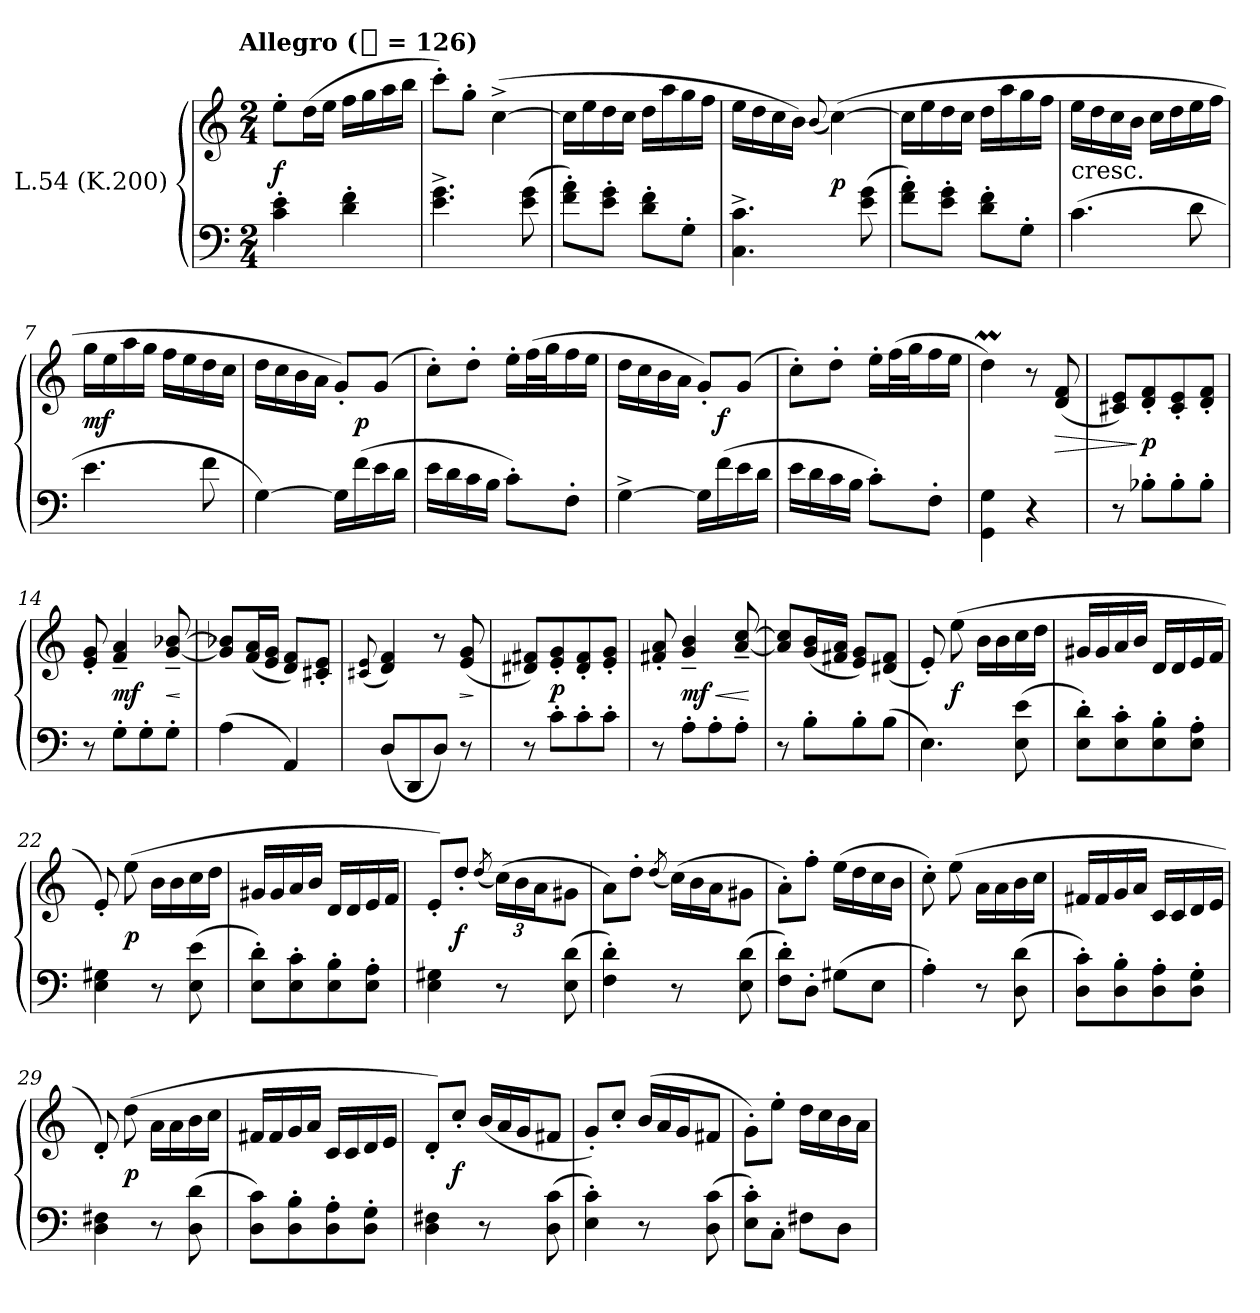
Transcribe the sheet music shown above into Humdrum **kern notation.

**kern	**kern	**dynam
*part1	*part1	*part1
*staff2	*staff1	*staff1/2
*I"L.54 (K.200)	*	*
*clefF4	*clefG2	*
*k[]	*k[]	*
*C:	*C:	*
!!LO:TX:omd:t=Allegro ([quarter] = 126)
*M2/4	*M2/4	*
*MM126	*MM126	*
=1	=1	=1
4c' 4e'	8ee'L	f
.	(16ddL	.
.	16eeJJ	.
4d' 4f'	16ffLL	.
.	16gg	.
.	16aa	.
.	16bbJJ	.
=2	=2	=2
4.e^ 4.g^	8ccc'L)	.
.	8gg'J	.
.	([4cc^	.
(8e 8g	.	.
=3	=3	=3
8f' 8a'L)	16ccLL]	.
.	16ee	.
8e' 8g'J	16dd	.
.	16ccJJ	.
8d' 8f'L	16ddLL	.
.	16aa	.
8G'J	16gg	.
.	16ffJJ	.
=4	=4	=4
4.C^ 4.c^	16eeLL	.
.	16dd	.
.	16cc	.
.	16bJJ)	.
.	(8qqb	.
.	([4cc)	p
(8e 8g	.	.
!!LO:LB:g=z
=5	=5	=5
8f' 8a'L)	16ccLL]	.
.	16ee	.
8e' 8g'J	16dd	.
.	16ccJJ	.
8d' 8f'L	16ddLL	.
.	16aa	.
8G'J	16gg	.
.	16ffJJ	.
=6	=6	=6
!	!LO:TX:c:t=cresc.	!
(4.c	16eeLL	.
.	16dd	.
.	16cc	.
.	16bJJ	.
.	16ccLL	.
.	16dd	.
8d	16ee	.
.	16ffJJ	.
=7	=7	=7
4.e	16ggLL	mf
.	16ee	.
.	16aa	.
.	16ggJJ	.
.	16ffLL	.
.	16ee	.
8f	16dd	.
.	16ccJJ	.
=8	=8	=8
*	*^	*
[4G)	16ddLL	4ryy	.
.	16cc	.	.
.	16b	.	.
.	16aJJ	.	.
16GLL]	8g'L)	16ryy	.
(16f	.	8.ryy	p
16e	(8gJ	.	.
16dJJ	.	.	.
*	*v	*v	*
!!LO:LB:g=z
=9	=9	=9
16eLL	8cc'L)	.
16d	.	.
16c	8dd'J	.
16BJJ	.	.
8c'L)	16ee'LL	.
.	(32ffL	.
.	32ggJ	.
8F'J	16ff	.
.	16eeJJ	.
=10	=10	=10
*	*^	*
[4G^	16ddLL	4ryy	.
.	16cc	.	.
.	16b	.	.
.	16aJJ	.	.
16GLL]	8g'L)	16ryy	.
(16f	.	8.ryy	f
16e	(8gJ	.	.
16dJJ	.	.	.
*	*v	*v	*
=11	=11	=11
16eLL	8cc'L)	.
16d	.	.
16c	8dd'J	.
16BJJ	.	.
8c'L)	16ee'LL	.
.	(32ffL	.
.	32ggJ	.
8F'J	16ff	.
.	16eeJJ	.
=12	=12	=12
4GG\ 4G\	4ddM)	.
4r	8r	.
.	(8d 8f	>
=13	=13	=13
8r	8c#X 8eL)	.
8B-X'L	8d' 8f'	] p
8B-'	8c#' 8e'	.
8B-'J	8d' 8f'J	.
!!LO:LB:g=z
=14	=14	=14
8r	8e' 8g'	.
8G'L	4f~ 4a~	mf
8G'	.	.
8G'J	[8g~ [8b-X~	<
.	.	[
=15	=15	=15
(4A	8g] 8b-X]L	.
.	(16f 16aL	.
.	16e 16gJJ	.
4AA)	8d 8fL)	.
.	8c#X' 8e'J	.
=16	=16	=16
.	(8qqc#X 8qqe	.
(8DL	4d 4f)	.
8DD	.	.
8DJ)	8r	.
8r	(8e 8g	>
.	.	]
=17	=17	=17
8r	8d#X 8f#XL)	.
8c'L	8e' 8g'	p
8c'	8d#' 8f#'	.
8c'J	8e' 8g'J	.
=18	=18	=18
8r	8f#X' 8a'	.
8A'L	4g~ 4b~	< mf
8A'	.	.
8A'J	[8a~/ [8cc~/	.
.	.	[
=19	=19	=19
8r	8a] 8cc]L	.
8B'L	(16g 16bL	.
.	16f#X 16aJJ	.
8B'	8e 8gL)	.
(8BJ	(8d#X 8f#J	.
!!LO:LB:g=z
=20	=20	=20
4.E)	8e')	.
.	(8ee	f
.	16bLL	.
.	16b	.
(8E 8e	16cc	.
.	16ddJJ	.
=21	=21	=21
8E' 8d'L)	16g#XLL	.
.	16g#	.
8E' 8c'	16a	.
.	16bJJ	.
8E' 8B'	16dLL	.
.	16d	.
8E' 8A'J	16e	.
.	16fJJ	.
=22	=22	=22
4E 4G#X	8e')	.
.	(8ee	p
8r	16bLL	.
.	16b	.
(8E 8e	16cc	.
.	16ddJJ	.
=23	=23	=23
8E' 8d'L)	16g#XLL	.
.	16g#	.
8E' 8c'	16a	.
.	16bJJ	.
8E' 8B'	16dLL	.
.	16d	.
8E' 8A'J	16e	.
.	16fJJ	.
=24	=24	=24
4E 4G#X	8e'L)	.
.	8dd'J	f
.	(8qdd	.
8r	(24cc\LL)	.
.	24b\	.
.	24a\J	.
(<8E 8d	8g#X\J	.
!!LO:LB:g=z
=25	=25	=25
4F' 4d')	8aL)	.
.	8dd'J	.
.	(8qdd	.
*	*Xtuplet	*
8r	(24cc\LL)	.
.	24b\	.
.	24a\J	.
(<8E 8d	8g#X\J	.
=26	=26	=26
8F' 8d'L)	8a'L)	.
8D'J	8ff'J	.
(8G#XL	(16eeLL	.
.	16dd	.
8EJ	16cc	.
.	16bJJ	.
=27	=27	=27
4A')	8cc')	.
.	(8ee	.
8r	16a\LL	.
.	16a\	.
(8D 8d	16b\	.
.	16cc\JJ	.
=28	=28	=28
8D' 8c'L)	16f#XLL	.
.	16f#	.
8D' 8B'	16g	.
.	16aJJ	.
8D' 8A'	16cLL	.
.	16c	.
8D' 8G'J	16d	.
.	16eJJ	.
=29	=29	=29
4D 4F#X	8d')	.
.	(8dd	p
8r	16a\LL	.
.	16a\	.
(8D 8d	16b\	.
.	16cc\JJ	.
!!LO:LB:g=z
=30	=30	=30
8D 8cL)	16f#XLL	.
.	16f#	.
8D' 8B'	16g	.
.	16aJJ	.
8D' 8A'	16cLL	.
.	16c	.
8D' 8G'J	16d	.
.	16eJJ	.
=31	=31	=31
4D 4F#X	8d'L)	.
.	8cc'J	f
8r	(24bLL	.
.	24a	.
.	24gJ	.
(<8D 8c	8f#XJ	.
=32	=32	=32
4E' 4c')	8g'L)	.
.	8cc'J	.
8r	(24bLL	.
.	24a	.
.	24gJ	.
(<8D 8c	8f#XJ	.
=33	=33	=33
8E' 8c'L)	8g'L)	.
8C'J	8ee'J	.
8F#XL	16ddLL	.
.	16cc	.
8DJ	16b	.
.	16aJJ	.
=	=	=
*-	*-	*-
